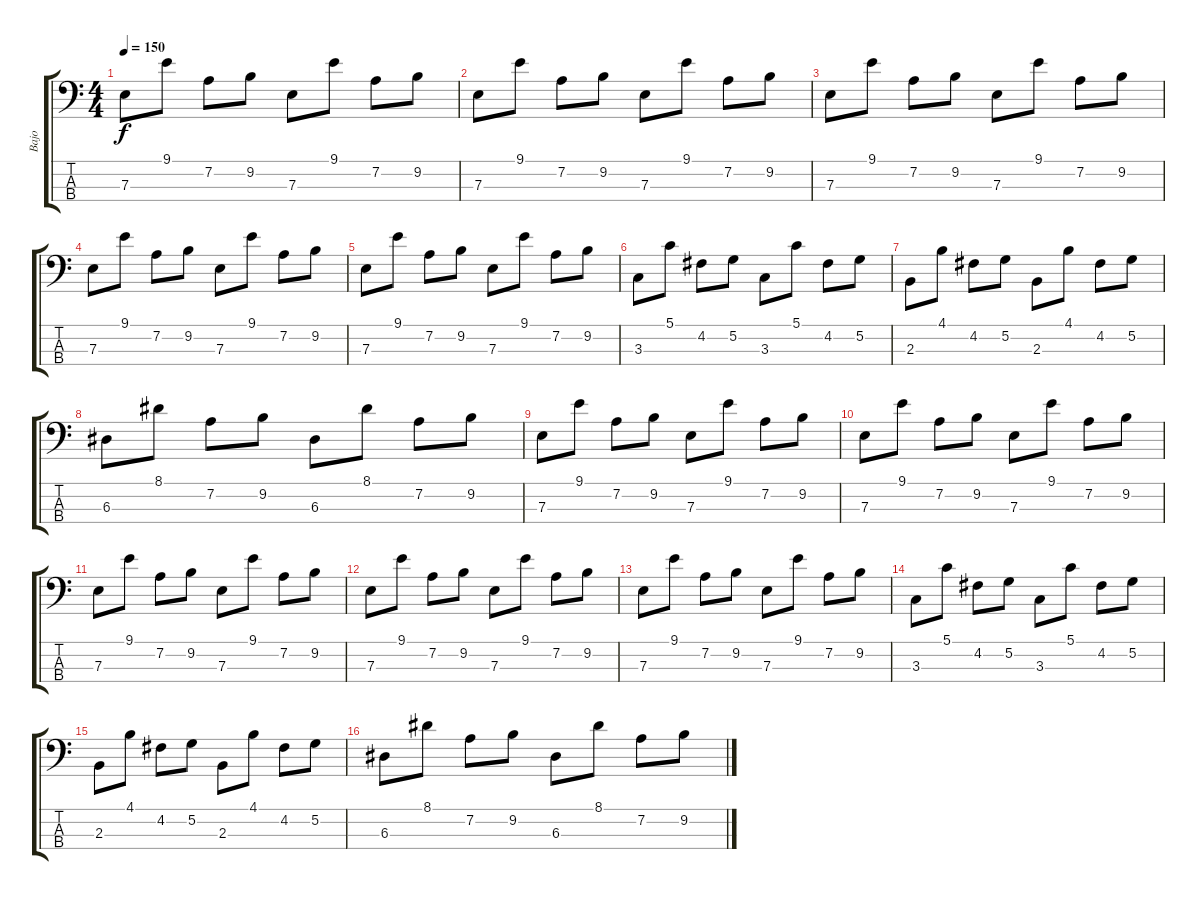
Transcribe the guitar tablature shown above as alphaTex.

\track ("Bajo" "Bajo") {instrument fretlessbass}
\staff {score tabs}
\tuning (G2 D2 A1 D1) {hide}
\ts (4 4)
\tempo 150
\clef f4
\ks c
7.3.8{dy f} 9.1.8 7.2.8 9.2.8 7.3.8 9.1.8 7.2.8 9.2.8 |
7.3.8 9.1.8 7.2.8 9.2.8 7.3.8 9.1.8 7.2.8 9.2.8 |
7.3.8 9.1.8 7.2.8 9.2.8 7.3.8 9.1.8 7.2.8 9.2.8 |
7.3.8 9.1.8 7.2.8 9.2.8 7.3.8 9.1.8 7.2.8 9.2.8 |
7.3.8 9.1.8 7.2.8 9.2.8 7.3.8 9.1.8 7.2.8 9.2.8 |
3.3.8 5.1.8 4.2.8 5.2.8 3.3.8 5.1.8 4.2.8 5.2.8 |
2.3.8 4.1.8 4.2.8 5.2.8 2.3.8 4.1.8 4.2.8 5.2.8 |
6.3.8 8.1.8 7.2.8 9.2.8 6.3.8 8.1.8 7.2.8 9.2.8 |
7.3.8 9.1.8 7.2.8 9.2.8 7.3.8 9.1.8 7.2.8 9.2.8 |
7.3.8 9.1.8 7.2.8 9.2.8 7.3.8 9.1.8 7.2.8 9.2.8 |
7.3.8 9.1.8 7.2.8 9.2.8 7.3.8 9.1.8 7.2.8 9.2.8 |
7.3.8 9.1.8 7.2.8 9.2.8 7.3.8 9.1.8 7.2.8 9.2.8 |
7.3.8 9.1.8 7.2.8 9.2.8 7.3.8 9.1.8 7.2.8 9.2.8 |
3.3.8 5.1.8 4.2.8 5.2.8 3.3.8 5.1.8 4.2.8 5.2.8 |
2.3.8 4.1.8 4.2.8 5.2.8 2.3.8 4.1.8 4.2.8 5.2.8 |
6.3.8 8.1.8 7.2.8 9.2.8 6.3.8 8.1.8 7.2.8 9.2.8
